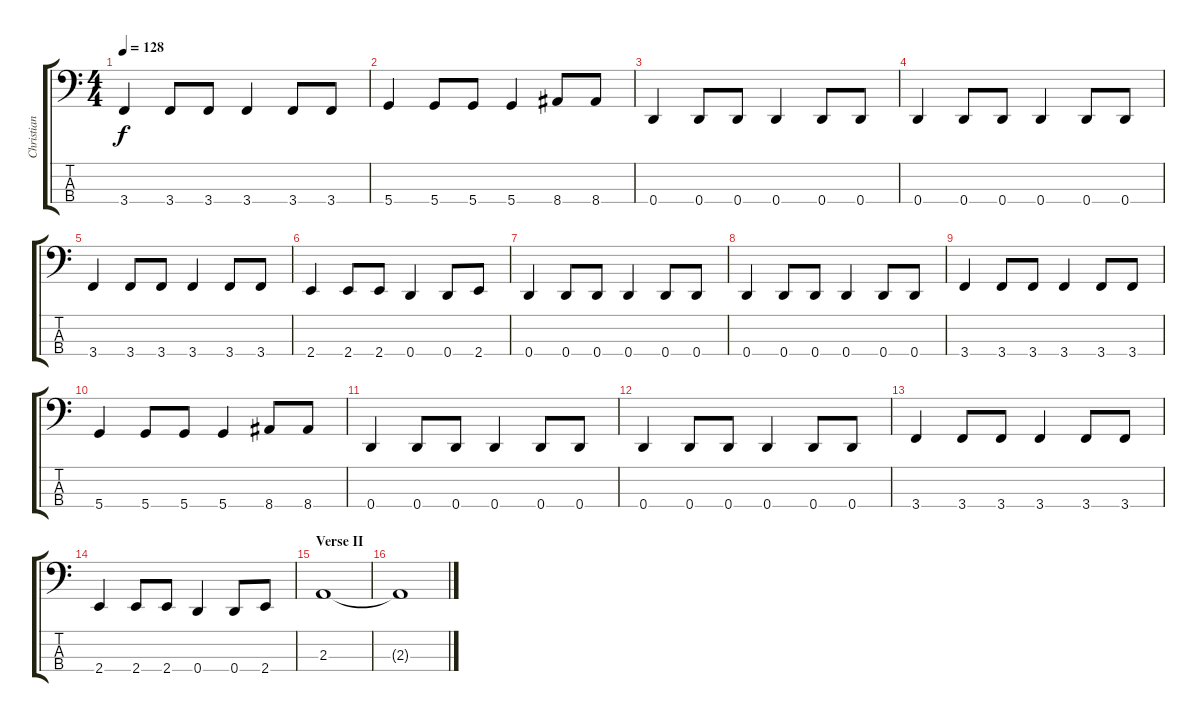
\track ("Christian Giesler [bass]" "Christian ") {instrument electricbasspick}
\staff {score tabs}
\tuning (F2 C2 G1 D1) {hide}
\ts (4 4)
\tempo 128
\clef f4
\ks c
3.4.4{dy f} 3.4.8 3.4.8 3.4.4 3.4.8 3.4.8 |
5.4.4 5.4.8 5.4.8 5.4.4 8.4.8 8.4.8 |
0.4.4 0.4.8 0.4.8 0.4.4 0.4.8 0.4.8 |
0.4.4 0.4.8 0.4.8 0.4.4 0.4.8 0.4.8 |
3.4.4 3.4.8 3.4.8 3.4.4 3.4.8 3.4.8 |
2.4.4 2.4.8 2.4.8 0.4.4 0.4.8 2.4.8 |
0.4.4 0.4.8 0.4.8 0.4.4 0.4.8 0.4.8 |
0.4.4 0.4.8 0.4.8 0.4.4 0.4.8 0.4.8 |
3.4.4 3.4.8 3.4.8 3.4.4 3.4.8 3.4.8 |
5.4.4 5.4.8 5.4.8 5.4.4 8.4.8 8.4.8 |
0.4.4 0.4.8 0.4.8 0.4.4 0.4.8 0.4.8 |
0.4.4 0.4.8 0.4.8 0.4.4 0.4.8 0.4.8 |
3.4.4 3.4.8 3.4.8 3.4.4 3.4.8 3.4.8 |
2.4.4 2.4.8 2.4.8 0.4.4 0.4.8 2.4.8 |
\section ("" "Verse II")
2.3.1 |
2.3{t}.1
